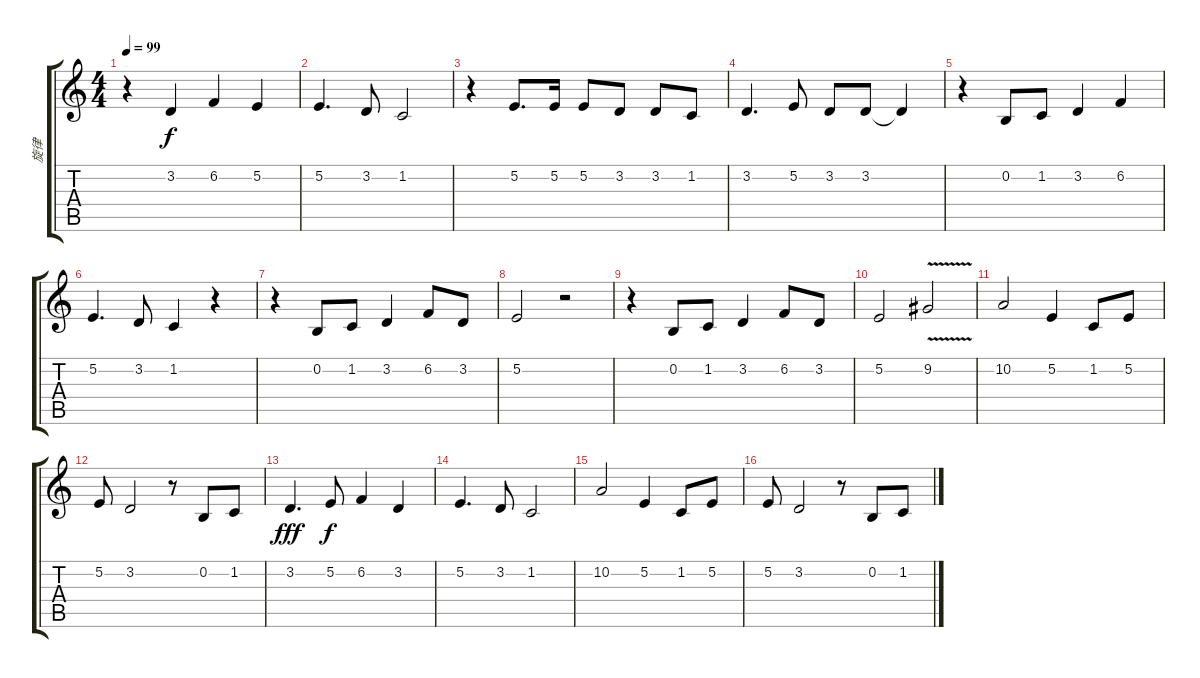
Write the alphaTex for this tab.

\track ("旋律" "旋律") {instrument panflute}
\staff {score tabs}
\tuning (E4 B3 G3 D3 A2 E2) {hide}
\ts (4 4)
\tempo 99
\clef g2
\ks c
r.4{dy f} 3.2.4 6.2.4 5.2.4 |
5.2.4{d} 3.2.8 1.2.2 |
r.4 5.2.8{d} 5.2.16 5.2.8 3.2.8 3.2.8 1.2.8 |
3.2.4{d} 5.2.8 3.2.8 3.2.8 3.2{t}.4 |
r.4 0.2.8 1.2.8 3.2.4 6.2.4 |
5.2.4{d} 3.2.8 1.2.4 r.4 |
r.4 0.2.8 1.2.8 3.2.4 6.2.8 3.2.8 |
5.2.2 r.2 |
r.4 0.2.8 1.2.8 3.2.4 6.2.8 3.2.8 |
5.2.2 9.2{v}.2 |
10.2.2 5.2.4 1.2.8 5.2.8 |
5.2.8 3.2.2 r.8 0.2.8 1.2.8 |
3.2.4{d dy fff} 5.2.8{dy f} 6.2.4 3.2.4 |
5.2.4{d} 3.2.8 1.2.2 |
10.2.2 5.2.4 1.2.8 5.2.8 |
5.2.8 3.2.2 r.8 0.2.8 1.2.8
